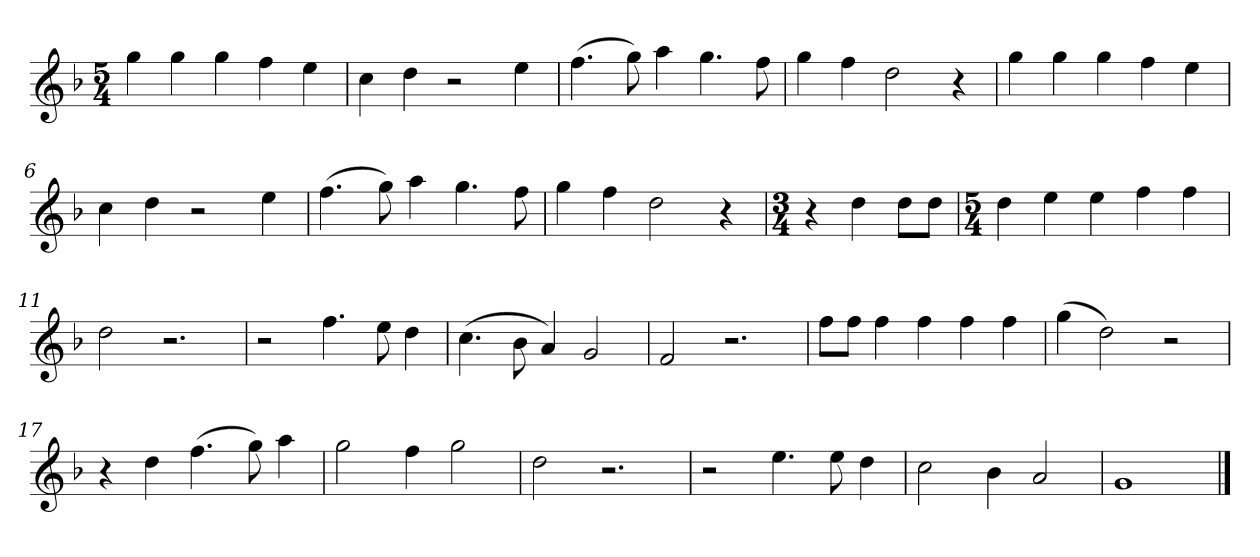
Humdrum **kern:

**kern
*part1
*staff1
*k[b-]
*M5/4
*MM120
=1
4gg
4gg
4gg
4ff
4ee
=2
4cc
4dd
2r
4ee
=3
(4.ff
8gg)
4aa
4.gg
8ff
=4
4gg
4ff
2dd
4r
=5
4gg
4gg
4gg
4ff
4ee
=6
4cc
4dd
2r
4ee
=7
(4.ff
8gg)
4aa
4.gg
8ff
=8
4gg
4ff
2dd
4r
=9
*M3/4
4r
4dd
8ddL
8ddJ
=10
*M5/4
4dd
4ee
4ee
4ff
4ff
=11
2dd
2.r
=12
2r
4.ff
8ee
4dd
=13
(4.cc
8b-
4a)
2g
=14
2f
2.r
=15
8ffL
8ffJ
4ff
4ff
4ff
4ff
=16
(4gg
2dd)
2r
=17
4r
4dd
(4.ff
8gg)
4aa
=18
2gg
4ff
2gg
=19
2dd
2.r
=20
2r
4.ee
8ee
4dd
=21
2cc
4b-
2a
=22
1g
==
*-
